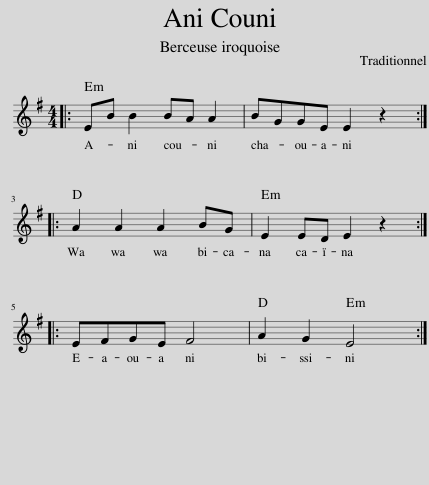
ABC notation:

X:1
L:1/8
M:4/4
I:linebreak $
K:G
V:1 treble
V:1
|: EB B2 BA A2 | BGGE E2 z2 ::$ A2 A2 A2 BG | E2 ED E2 z2 ::$ EFGE F4 | %5
 A2 G2 E4 :| %6
